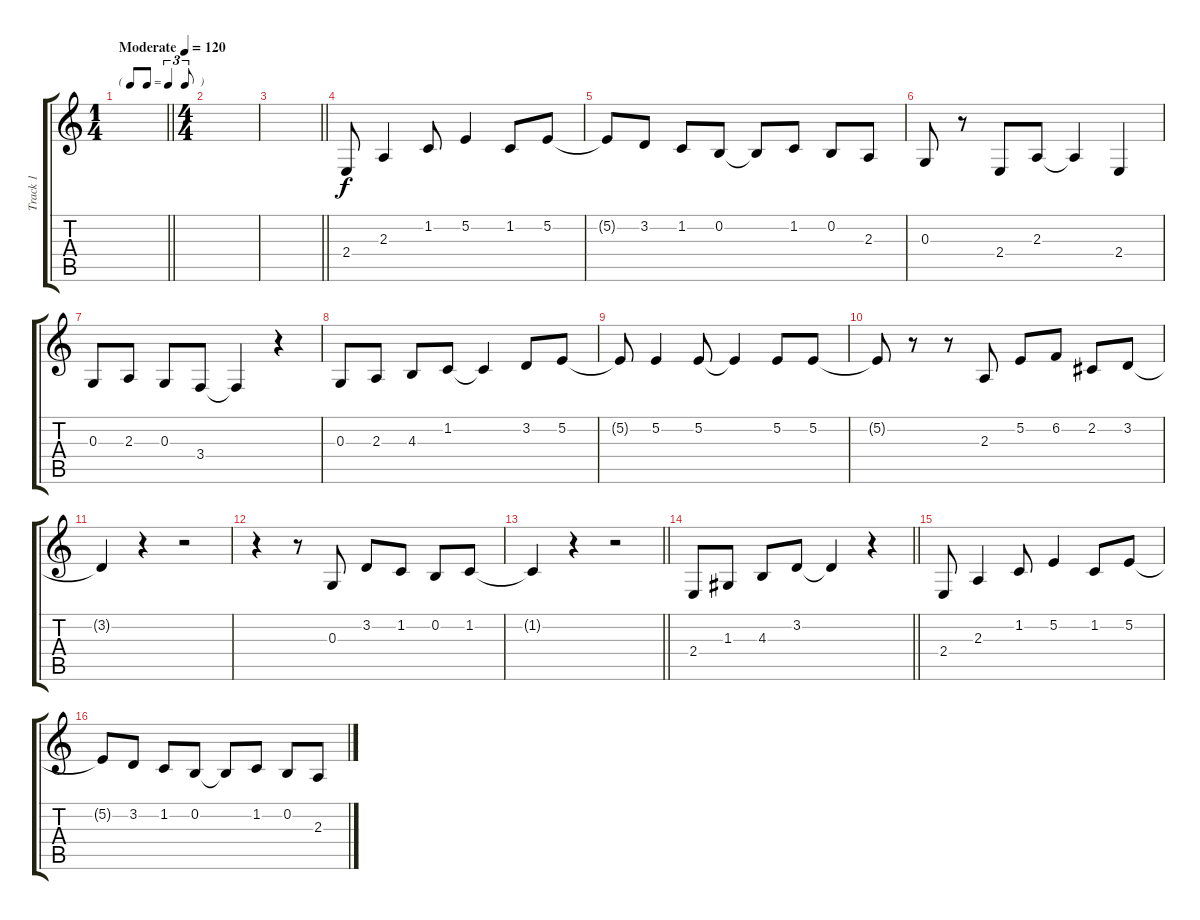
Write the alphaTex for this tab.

\track ("Track 1" "Track 1") {instrument tenorsax}
\staff {score tabs}
\tuning (E4 B3 G3 D3 A2 E2) {hide}
\ts (1 4)
\tf triplet8th
\tempo (120 "Moderate")
\clef g2
\barLineRight lightlight
\ks c
|
\ts (4 4)
|
\barLineRight lightlight
|
2.4.8 2.3.4 1.2.8 5.2.4 1.2.8 5.2.8 |
5.2{t}.8 3.2.8 1.2.8 0.2.8 0.2{t}.8 1.2.8 0.2.8 2.3.8 |
0.3.8 r.8 2.4.8 2.3.8 2.3{t}.4 2.4.4 |
0.3.8 2.3.8 0.3.8 3.4.8 3.4{t}.4 r.4 |
0.3.8 2.3.8 4.3.8 1.2.8 1.2{t}.4 3.2.8 5.2.8 |
5.2{t}.8 5.2.4 5.2.8 5.2{t}.4 5.2.8 5.2.8 |
5.2{t}.8 r.8 r.8 2.3.8 5.2.8 6.2.8 2.2.8 3.2.8 |
3.2{t}.4 r.4 r.2 |
r.4 r.8 0.3.8 3.2.8 1.2.8 0.2.8 1.2.8 |
\barLineRight lightlight
1.2{t}.4 r.4 r.2 |
\barLineRight lightlight
2.4.8 1.3.8 4.3.8 3.2.8 3.2{t}.4 r.4 |
2.4.8 2.3.4 1.2.8 5.2.4 1.2.8 5.2.8 |
5.2{t}.8 3.2.8 1.2.8 0.2.8 0.2{t}.8 1.2.8 0.2.8 2.3.8
